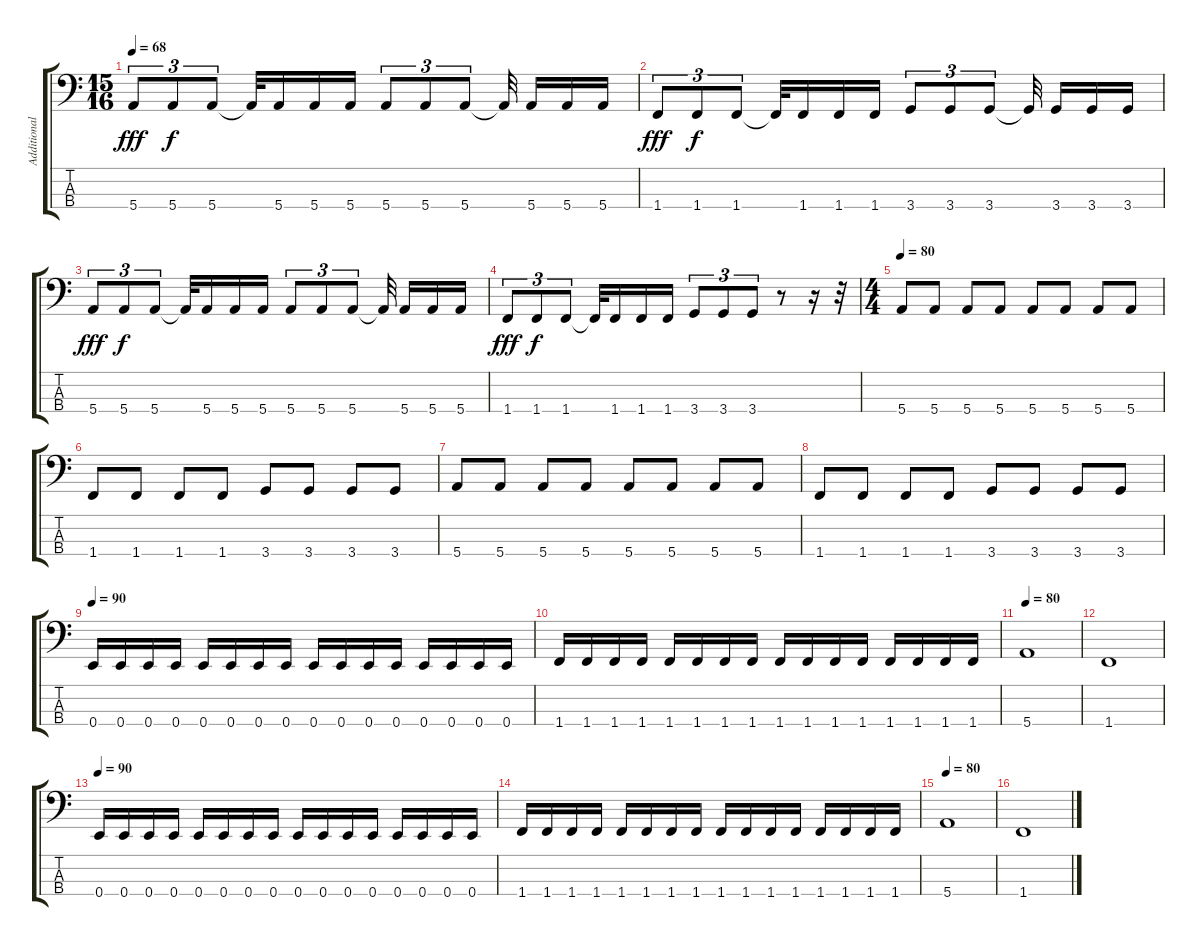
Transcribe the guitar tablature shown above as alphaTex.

\track ("Additional Player" "Additional") {instrument electricbasspick}
\staff {score tabs}
\tuning (G2 D2 A1 E1) {hide}
\ts (15 16)
\tempo 68
\clef f4
\ks c
5.4.8{tu (3 2) dy fff} 5.4.8{tu (3 2) dy f} 5.4.8{tu (3 2)} 5.4{t}.32 5.4.16 5.4.16 5.4.16 5.4.8{tu (3 2)} 5.4.8{tu (3 2)} 5.4.8{tu (3 2)} 5.4{t}.32 5.4.16 5.4.16 5.4.16 |
1.4.8{tu (3 2) dy fff} 1.4.8{tu (3 2) dy f} 1.4.8{tu (3 2)} 1.4{t}.32 1.4.16 1.4.16 1.4.16 3.4.8{tu (3 2)} 3.4.8{tu (3 2)} 3.4.8{tu (3 2)} 3.4{t}.32 3.4.16 3.4.16 3.4.16 |
5.4.8{tu (3 2) dy fff} 5.4.8{tu (3 2) dy f} 5.4.8{tu (3 2)} 5.4{t}.32 5.4.16 5.4.16 5.4.16 5.4.8{tu (3 2)} 5.4.8{tu (3 2)} 5.4.8{tu (3 2)} 5.4{t}.32 5.4.16 5.4.16 5.4.16 |
1.4.8{tu (3 2) dy fff} 1.4.8{tu (3 2) dy f} 1.4.8{tu (3 2)} 1.4{t}.32 1.4.16 1.4.16 1.4.16 3.4.8{tu (3 2)} 3.4.8{tu (3 2)} 3.4.8{tu (3 2)} r.8 r.16 r.32 |
\ts (4 4)
\tempo 80
5.4.8 5.4.8 5.4.8 5.4.8 5.4.8 5.4.8 5.4.8 5.4.8 |
1.4.8 1.4.8 1.4.8 1.4.8 3.4.8 3.4.8 3.4.8 3.4.8 |
5.4.8 5.4.8 5.4.8 5.4.8 5.4.8 5.4.8 5.4.8 5.4.8 |
1.4.8 1.4.8 1.4.8 1.4.8 3.4.8 3.4.8 3.4.8 3.4.8 |
\tempo 90
0.4.16 0.4.16 0.4.16 0.4.16 0.4.16 0.4.16 0.4.16 0.4.16 0.4.16 0.4.16 0.4.16 0.4.16 0.4.16 0.4.16 0.4.16 0.4.16 |
1.4.16 1.4.16 1.4.16 1.4.16 1.4.16 1.4.16 1.4.16 1.4.16 1.4.16 1.4.16 1.4.16 1.4.16 1.4.16 1.4.16 1.4.16 1.4.16 |
\tempo 80
5.4.1 |
1.4.1 |
\tempo 90
0.4.16 0.4.16 0.4.16 0.4.16 0.4.16 0.4.16 0.4.16 0.4.16 0.4.16 0.4.16 0.4.16 0.4.16 0.4.16 0.4.16 0.4.16 0.4.16 |
1.4.16 1.4.16 1.4.16 1.4.16 1.4.16 1.4.16 1.4.16 1.4.16 1.4.16 1.4.16 1.4.16 1.4.16 1.4.16 1.4.16 1.4.16 1.4.16 |
\tempo 80
5.4.1 |
1.4.1
